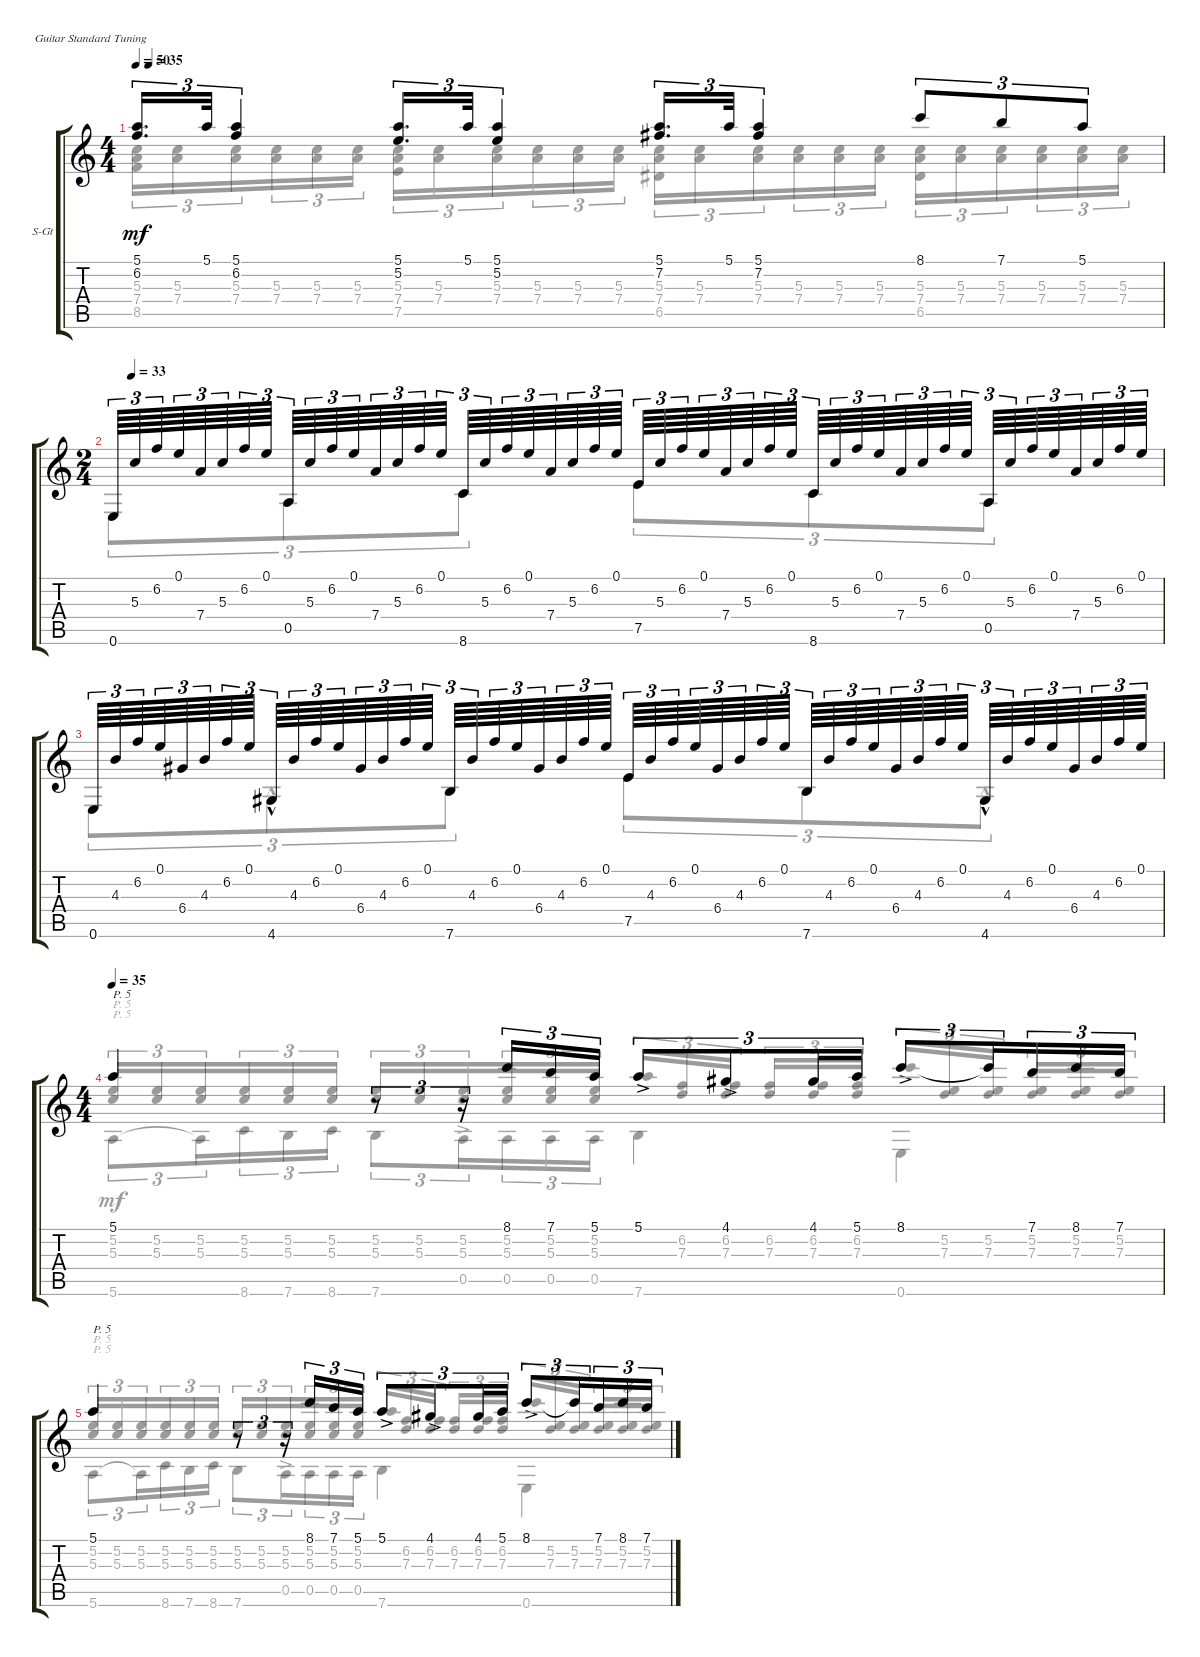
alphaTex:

\defaultSystemsLayout 4
\bracketExtendMode groupsimilarinstruments
\firstSystemTrackNameOrientation horizontal
\otherSystemsTrackNameOrientation horizontal
\track ("Acoustic guitar" "S-Gt") {instrument acousticguitarsteel}
\staff {score tabs}
\tuning (E4 B3 G3 D3 A2 E2)
\voice
\ts (4 4)
\tempo 50
\tempo (35 0.0125)
\clef g2
\ks c
(5.1 6.2).16{d tu (3 2) dy mf} 5.1.32{tu (3 2)} (5.1 6.2).4{tu (3 2)} (5.1 5.2).16{d tu (3 2)} 5.1.32{tu (3 2)} (5.1 5.2).4{tu (3 2)} (5.1 7.2).16{d tu (3 2)} 5.1.32{tu (3 2)} (5.1 7.2).4{tu (3 2)} 8.1.8{tu (3 2)} 7.1.8{tu (3 2)} 5.1.8{tu (3 2)} |
\ts (2 4)
\tempo (33 0.01875)
0.6.64{tu (3 2) beam merge} 5.3.64{tu (3 2) beam merge} 6.2.64{tu (3 2) beam merge} 0.1.64{tu (3 2) beam merge} 7.4.64{tu (3 2) beam merge} 5.3.64{tu (3 2) beam merge} 6.2.64{tu (3 2) beam merge} 0.1.64{tu (3 2) beam split} 0.5.64{tu (3 2) beam merge} 5.3.64{tu (3 2) beam merge} 6.2.64{tu (3 2) beam merge} 0.1.64{tu (3 2) beam merge} 7.4.64{tu (3 2) beam merge} 5.3.64{tu (3 2) beam merge} 6.2.64{tu (3 2) beam merge} 0.1.64{tu (3 2) beam split} 8.6.64{tu (3 2) beam merge} 5.3.64{tu (3 2) beam merge} 6.2.64{tu (3 2) beam merge} 0.1.64{tu (3 2) beam merge} 7.4.64{tu (3 2) beam merge} 5.3.64{tu (3 2) beam merge} 6.2.64{tu (3 2) beam merge} 0.1.64{tu (3 2) beam split} 7.5.64{tu (3 2) beam merge} 5.3.64{tu (3 2) beam merge} 6.2.64{tu (3 2) beam merge} 0.1.64{tu (3 2) beam merge} 7.4.64{tu (3 2) beam merge} 5.3.64{tu (3 2) beam merge} 6.2.64{tu (3 2) beam merge} 0.1.64{tu (3 2) beam split} 8.6.64{tu (3 2) beam merge} 5.3.64{tu (3 2) beam merge} 6.2.64{tu (3 2) beam merge} 0.1.64{tu (3 2) beam merge} 7.4.64{tu (3 2) beam merge} 5.3.64{tu (3 2) beam merge} 6.2.64{tu (3 2) beam merge} 0.1.64{tu (3 2) beam split} 0.5.64{tu (3 2) beam merge} 5.3.64{tu (3 2) beam merge} 6.2.64{tu (3 2) beam merge} 0.1.64{tu (3 2) beam merge} 7.4.64{tu (3 2) beam merge} 5.3.64{tu (3 2) beam merge} 6.2.64{tu (3 2) beam merge} 0.1.64{tu (3 2) beam split} |
0.6.64{tu (3 2) beam merge} 4.3.64{tu (3 2) beam merge} 6.2.64{tu (3 2) beam merge} 0.1.64{tu (3 2) beam merge} 6.4.64{tu (3 2) beam merge} 4.3.64{tu (3 2) beam merge} 6.2.64{tu (3 2) beam merge} 0.1.64{tu (3 2) beam split} 4.6{hac}.64{tu (3 2) beam merge} 4.3.64{tu (3 2) beam merge} 6.2.64{tu (3 2) beam merge} 0.1.64{tu (3 2) beam merge} 6.4.64{tu (3 2) beam merge} 4.3.64{tu (3 2) beam merge} 6.2.64{tu (3 2) beam merge} 0.1.64{tu (3 2) beam split} 7.6.64{tu (3 2) beam merge} 4.3.64{tu (3 2) beam merge} 6.2.64{tu (3 2) beam merge} 0.1.64{tu (3 2) beam merge} 6.4.64{tu (3 2) beam merge} 4.3.64{tu (3 2) beam merge} 6.2.64{tu (3 2) beam merge} 0.1.64{tu (3 2) beam split} 7.5.64{tu (3 2) beam merge} 4.3.64{tu (3 2) beam merge} 6.2.64{tu (3 2) beam merge} 0.1.64{tu (3 2) beam merge} 6.4.64{tu (3 2) beam merge} 4.3.64{tu (3 2) beam merge} 6.2.64{tu (3 2) beam merge} 0.1.64{tu (3 2) beam split} 7.6.64{tu (3 2) beam merge} 4.3.64{tu (3 2) beam merge} 6.2.64{tu (3 2) beam merge} 0.1.64{tu (3 2) beam merge} 6.4.64{tu (3 2) beam merge} 4.3.64{tu (3 2) beam merge} 6.2.64{tu (3 2) beam merge} 0.1.64{tu (3 2) beam split} 4.6{hac}.64{tu (3 2) beam merge} 4.3.64{tu (3 2) beam merge} 6.2.64{tu (3 2) beam merge} 0.1.64{tu (3 2) beam merge} 6.4.64{tu (3 2) beam merge} 4.3.64{tu (3 2) beam merge} 6.2.64{tu (3 2) beam merge} 0.1.64{tu (3 2) beam split} |
\ts (4 4)
\tempo 35
5.1.4{txt "P. 5"} r.8{tu (3 2)} r.16{tu (3 2)} 8.1.16{tu (3 2) beam merge} 7.1.16{tu (3 2) beam merge} 5.1.16{tu (3 2) beam split} 5.1{ac}.8{tu (3 2) beam merge} 4.1{ac}.8{tu (3 2) beam merge} 4.1.16{tu (3 2) beam merge} 5.1.16{tu (3 2) beam split} 8.1{ac}.8{tu (3 2) beam merge} 8.1{t}.16{tu (3 2) beam merge} 7.1.16{tu (3 2) beam merge} 8.1.16{tu (3 2) beam merge} 7.1.16{tu (3 2)} |
5.1.4{txt "P. 5"} r.8{tu (3 2)} r.16{tu (3 2)} 8.1.16{tu (3 2) beam merge} 7.1.16{tu (3 2) beam merge} 5.1.16{tu (3 2) beam split} 5.1{ac}.8{tu (3 2) beam merge} 4.1{ac}.8{tu (3 2) beam merge} 4.1.16{tu (3 2) beam merge} 5.1.16{tu (3 2) beam split} 8.1{ac}.8{tu (3 2) beam merge} 8.1{t}.16{tu (3 2) beam merge} 7.1.16{tu (3 2) beam merge} 8.1.16{tu (3 2) beam merge} 7.1.16{tu (3 2)}
\voice
\clef g2
\ottava regular
\simile none
\ks c
(5.3 7.4 8.5).16{tu (3 2) dy mf} (7.4 5.3).16{tu (3 2)} (5.3 7.4).16{tu (3 2) beam merge} (7.4 5.3).16{tu (3 2)} (5.3 7.4).16{tu (3 2)} (5.3 7.4).16{tu (3 2)} (5.3 7.4 7.5).16{tu (3 2)} (7.4 5.3).16{tu (3 2)} (5.3 7.4).16{tu (3 2) beam merge} (7.4 5.3).16{tu (3 2)} (5.3 7.4).16{tu (3 2)} (5.3 7.4).16{tu (3 2)} (5.3 7.4 6.5).16{tu (3 2)} (7.4 5.3).16{tu (3 2)} (5.3 7.4).16{tu (3 2) beam merge} (7.4 5.3).16{tu (3 2)} (5.3 7.4).16{tu (3 2)} (5.3 7.4).16{tu (3 2)} (5.3 7.4 6.5).16{tu (3 2)} (7.4 5.3).16{tu (3 2)} (5.3 7.4).16{tu (3 2) beam merge} (7.4 5.3).16{tu (3 2)} (5.3 7.4).16{tu (3 2)} (5.3 7.4).16{tu (3 2)} |
0.6.8{tu (3 2)} 0.5.8{tu (3 2)} 8.6.8{tu (3 2)} 7.5.8{tu (3 2)} 8.6.8{tu (3 2)} 0.5.8{tu (3 2)} |
0.6.8{tu (3 2)} 4.6{hac}.8{tu (3 2)} 7.6.8{tu (3 2)} 7.5.8{tu (3 2)} 7.6.8{tu (3 2)} 4.6{hac}.8{tu (3 2)} |
(5.2 5.3).16{tu (3 2) txt "P. 5" beam invert} (5.2 5.3).16{tu (3 2)} (5.2 5.3).16{tu (3 2) beam merge} (5.2 5.3).16{tu (3 2)} (5.2 5.3).16{tu (3 2)} (5.2 5.3).16{tu (3 2)} (5.2 5.3).16{tu (3 2) beam invert} (5.2 5.3).16{tu (3 2) beam merge} (5.2 5.3).16{tu (3 2) beam merge} (5.2 5.3).16{tu (3 2)} (5.2 5.3).16{tu (3 2)} (5.2 5.3).16{tu (3 2)} 5.1{ac}.16{tu (3 2) beam invert} (6.2 7.3).16{tu (3 2)} (6.2 7.3).16{tu (3 2)} (6.2 7.3).16{tu (3 2) beam invert} (6.2 7.3).16{tu (3 2)} (6.2 7.3).16{tu (3 2)} 8.1{ac}.16{tu (3 2) beam invert} (5.2 7.3).16{tu (3 2)} (5.2 7.3).16{tu (3 2)} (5.2 7.3).16{tu (3 2) beam invert} (5.2 7.3).16{tu (3 2)} (5.2 7.3).16{tu (3 2)} |
(5.2 5.3).16{tu (3 2) txt "P. 5" beam invert} (5.2 5.3).16{tu (3 2)} (5.2 5.3).16{tu (3 2) beam merge} (5.2 5.3).16{tu (3 2)} (5.2 5.3).16{tu (3 2)} (5.2 5.3).16{tu (3 2)} (5.2 5.3).16{tu (3 2) beam invert} (5.2 5.3).16{tu (3 2) beam merge} (5.2 5.3).16{tu (3 2) beam merge} (5.2 5.3).16{tu (3 2)} (5.2 5.3).16{tu (3 2)} (5.2 5.3).16{tu (3 2)} 5.1{ac}.16{tu (3 2) beam invert} (6.2 7.3).16{tu (3 2)} (6.2 7.3).16{tu (3 2)} (6.2 7.3).16{tu (3 2) beam invert} (6.2 7.3).16{tu (3 2)} (6.2 7.3).16{tu (3 2)} 8.1{ac}.16{tu (3 2) beam invert} (5.2 7.3).16{tu (3 2)} (5.2 7.3).16{tu (3 2)} (5.2 7.3).16{tu (3 2) beam invert} (5.2 7.3).16{tu (3 2)} (5.2 7.3).16{tu (3 2)}
\voice
\clef g2
\ottava regular
\simile none
\ks c
|
|
|
5.6.8{tu (3 2) txt "P. 5"} 5.6{t}.16{tu (3 2) beam merge} 8.6.16{tu (3 2)} 7.6.16{tu (3 2)} 8.6.16{tu (3 2)} 7.6.8{tu (3 2)} 0.5{ac}.16{tu (3 2) beam merge} 0.5.16{tu (3 2)} 0.5.16{tu (3 2)} 0.5.16{tu (3 2)} 7.6.4 0.6.4 |
5.6.8{tu (3 2) txt "P. 5"} 5.6{t}.16{tu (3 2) beam merge} 8.6.16{tu (3 2)} 7.6.16{tu (3 2)} 8.6.16{tu (3 2)} 7.6.8{tu (3 2)} 0.5{ac}.16{tu (3 2) beam merge} 0.5.16{tu (3 2)} 0.5.16{tu (3 2)} 0.5.16{tu (3 2)} 7.6.4 0.6.4
